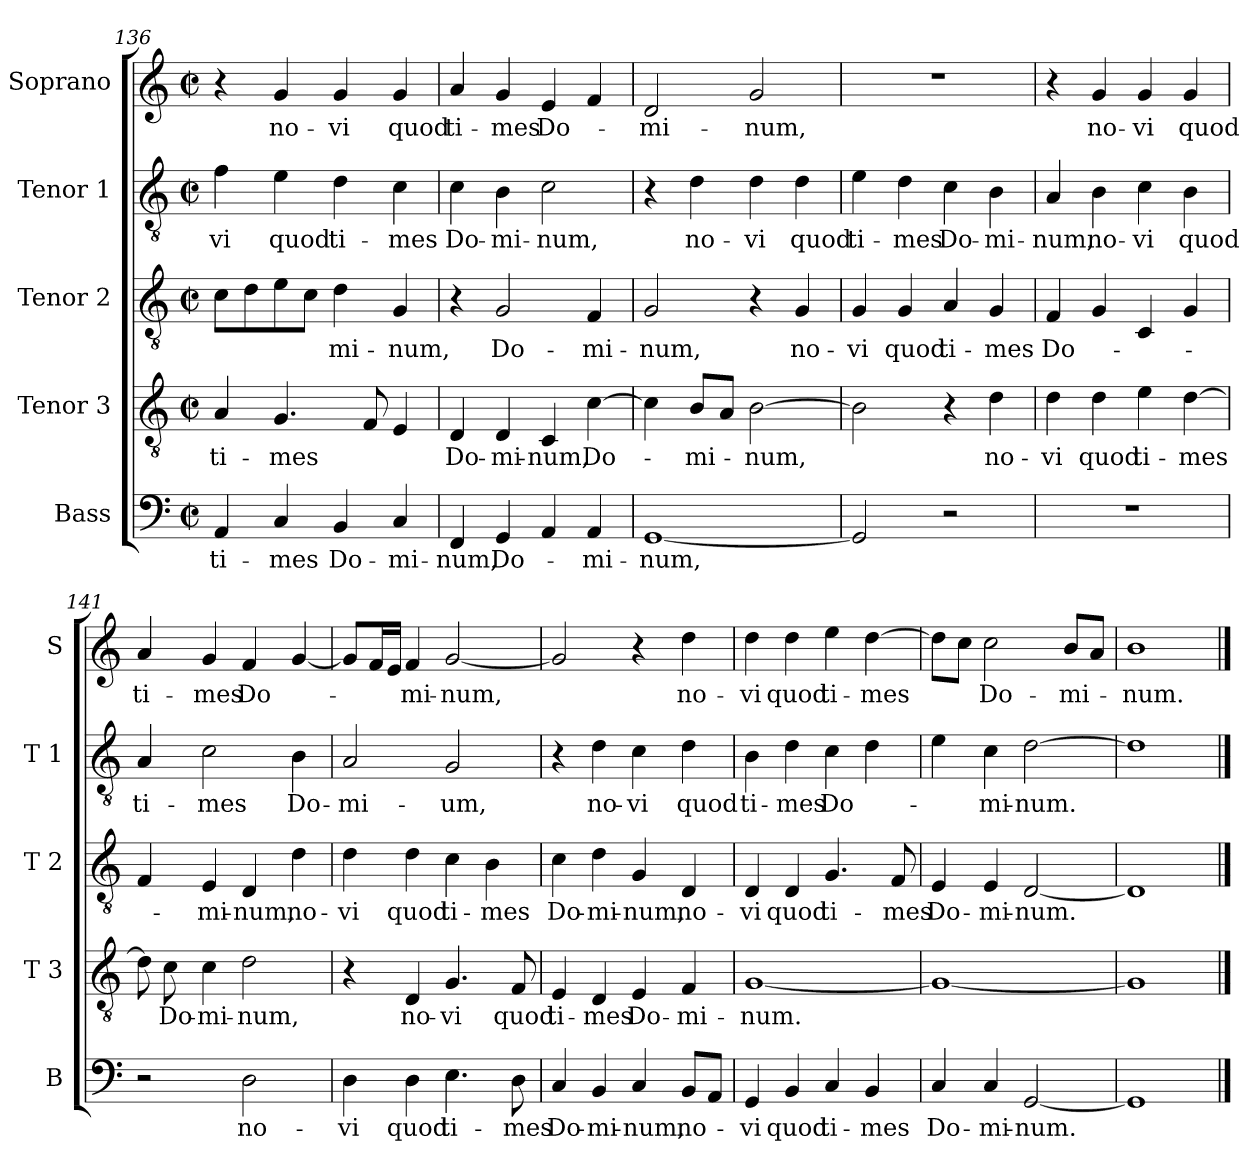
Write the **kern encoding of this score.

**kern	**text	**kern	**text	**kern	**text	**kern	**text	**kern	**text
*part5	*part5	*part4	*part4	*part3	*part3	*part2	*part2	*part1	*part1
*staff5	*staff5	*staff4	*staff4	*staff3	*staff3	*staff2	*staff2	*staff1	*staff1
*I"Bass	*	*I"Tenor 3	*	*I"Tenor 2	*	*I"Tenor 1	*	*I"Soprano	*
*I'B	*	*I'T 3	*	*I'T 2	*	*I'T 1	*	*I'S	*
!!LO:LB:g=z
*clefF4	*	*clefGv2	*	*clefGv2	*	*clefGv2	*	*clefG2	*
*k[]	*	*k[]	*	*k[]	*	*k[]	*	*k[]	*
*C:	*	*C:	*	*C:	*	*C:	*	*C:	*
*M2/2	*	*M2/2	*	*M2/2	*	*M2/2	*	*M2/2	*
*met(c|)	*	*met(c|)	*	*met(c|)	*	*met(c|)	*	*met(c|)	*
=136	=136	=136	=136	=136	=136	=136	=136	=136	=136
4AA/	ti-	4A/	ti-	8c\L	.	4f\	-vi	4r	.
.	.	.	.	8d\	.	.	.	.	.
4C/	-mes	4.G/	-mes	8e\	.	4e\	quod	4g/	no-
.	.	.	.	8c\J	.	.	.	.	.
4BB/	Do-	.	.	4d\	-mi-	4d\	ti-	4g/	-vi
.	.	8F/	.	.	.	.	.	.	.
4C/	-mi-	4E/	.	4G/	-num,	4c\	-mes	4g/	quod
=137	=137	=137	=137	=137	=137	=137	=137	=137	=137
4FF/	-num,	4D/	Do-	4r	.	4c\	Do-	4a/	ti-
4GG/	Do-	4D/	-mi-	2G/	Do-	4B\	-mi-	4g/	-mes
4AA/	.	4C/	-num,	.	.	2c\	-num,	4e/	Do-
4AA/	-mi-	[4c\	Do-	4F/	-mi-	.	.	4f/	.
=138	=138	=138	=138	=138	=138	=138	=138	=138	=138
[1GG	-num,	4c\]	.	2G/	-num,	4r	.	2d/	-mi-
.	.	8B/L	-mi-	.	.	4d\	no-	.	.
.	.	8A/J	.	.	.	.	.	.	.
.	.	[2B\	-num,	4r	.	4d\	-vi	2g/	-num,
.	.	.	.	4G/	no-	4d\	quod	.	.
=139	=139	=139	=139	=139	=139	=139	=139	=139	=139
2GG/]	.	2B\]	.	4G/	-vi	4e\	ti-	1r	.
.	.	.	.	4G/	quod	4d\	-mes	.	.
2r	.	4r	.	4A/	ti-	4c\	Do-	.	.
.	.	4d\	no-	4G/	-mes	4B\	-mi-	.	.
=140	=140	=140	=140	=140	=140	=140	=140	=140	=140
1r	.	4d\	-vi	4F/	Do-	4A/	-num,	4r	.
.	.	4d\	quod	4G/	.	4B\	no-	4g/	no-
.	.	4e\	ti-	4C/	.	4c\	-vi	4g/	-vi
.	.	[4d\	-mes	4G/	.	4B\	quod	4g/	quod
!!LO:LB:g=z
=141	=141	=141	=141	=141	=141	=141	=141	=141	=141
2r	.	8d\]	.	4F/	.	4A/	ti-	4a/	ti-
.	.	8c\	Do-	.	.	.	.	.	.
.	.	4c\	-mi-	4E/	-mi-	2c\	-mes	4g/	-mes
2D\	no-	2d\	-num,	4D/	-num,	.	.	4f/	Do-
.	.	.	.	4d\	no-	4B\	Do-	[4g/	.
=142	=142	=142	=142	=142	=142	=142	=142	=142	=142
4D\	-vi	4r	.	4d\	-vi	2A/	-mi-	8g/L]	.
.	.	.	.	.	.	.	.	16f/L	.
.	.	.	.	.	.	.	.	16e/JJ	.
4D\	quod	4D/	no-	4d\	quod	.	.	4f/	-mi-
4.E\	ti-	4.G/	-vi	4c\	ti-	2G/	-um,	[2g/	-num,
.	.	.	.	4B\	-mes	.	.	.	.
8D\	-mes	8F/	quod	.	.	.	.	.	.
=143	=143	=143	=143	=143	=143	=143	=143	=143	=143
4C/	Do-	4E/	ti-	4c\	Do-	4r	.	2g/]	.
4BB/	-mi-	4D/	-mes	4d\	-mi-	4d\	no-	.	.
4C/	-num,	4E/	Do-	4G/	-num,	4c\	-vi	4r	.
8BB/L	no-	4F/	-mi-	4D/	no-	4d\	quod	4dd\	no-
8AA/J	.	.	.	.	.	.	.	.	.
=144	=144	=144	=144	=144	=144	=144	=144	=144	=144
4GG/	-vi	[1G	-num.	4D/	-vi	4B\	ti-	4dd\	-vi
4BB/	quod	.	.	4D/	quod	4d\	-mes	4dd\	quod
4C/	ti-	.	.	4.G/	ti-	4c\	Do-	4ee\	ti-
4BB/	-mes	.	.	.	.	4d\	.	[4dd\	-mes
.	.	.	.	8F/	-mes	.	.	.	.
=145	=145	=145	=145	=145	=145	=145	=145	=145	=145
4C/	Do-	1G_	.	4E/	Do-	4e\	.	8dd\L]	.
.	.	.	.	.	.	.	.	8cc\J	.
4C/	-mi-	.	.	4E/	-mi-	4c\	-mi-	2cc\	Do-
[2GG/	-num.	.	.	[2D/	-num.	[2d\	-num.	.	.
.	.	.	.	.	.	.	.	8b/L	-mi-
.	.	.	.	.	.	.	.	8a/J	.
=146	=146	=146	=146	=146	=146	=146	=146	=146	=146
1GG]	.	1G]	.	1D]	.	1d]	.	1b	-num.
==	==	==	==	==	==	==	==	==	==
*-	*-	*-	*-	*-	*-	*-	*-	*-	*-
